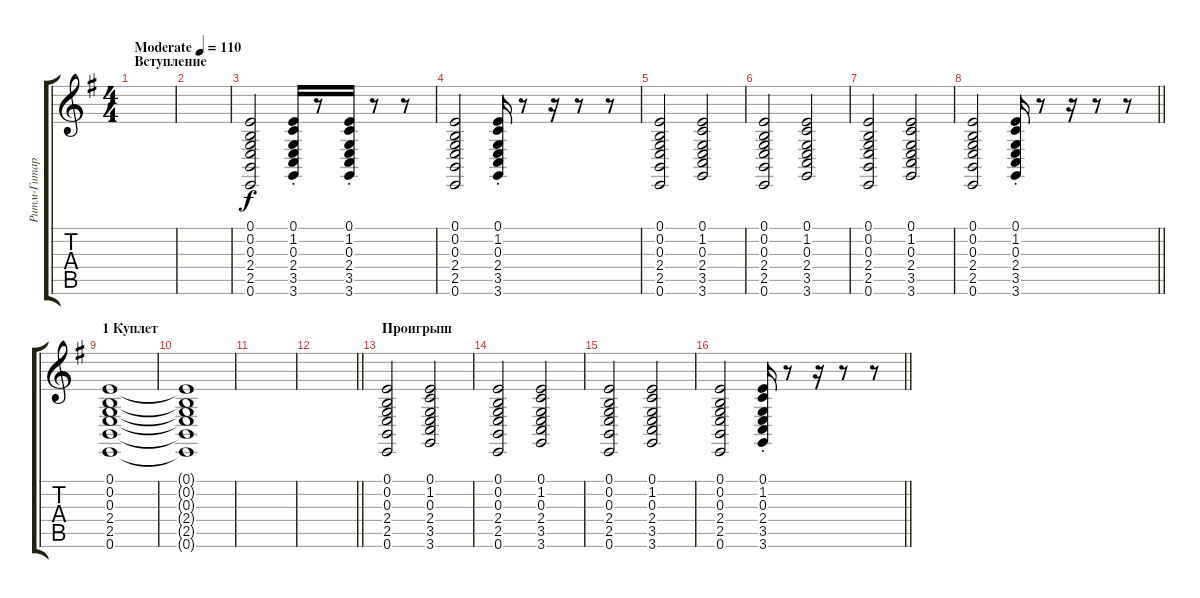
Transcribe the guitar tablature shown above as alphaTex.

\track ("Ритм-Гитара" "Ритм-Гитар") {instrument orchestralharp}
\staff {score tabs}
\tuning (E4 B3 G3 D3 A2 E2) {hide}
\ts (4 4)
\section ("" "Вступление")
\tempo (110 "Moderate")
\clef g2
\ks eminor
|
|
(0.1 0.2 0.3 2.4 2.5 0.6).2 (0.1{st} 1.2{st} 0.3{st} 2.4{st} 3.5{st} 3.6{st}).16 r.8 (0.1{st} 1.2{st} 0.3{st} 2.4{st} 3.5{st} 3.6{st}).16 r.8 r.8 |
(0.1 0.2 0.3 2.4 2.5 0.6).2 (0.1{st} 1.2{st} 0.3{st} 2.4{st} 3.5{st} 3.6{st}).16 r.8 r.16 r.8 r.8 |
(0.1 0.2 0.3 2.4 2.5 0.6).2 (0.1 1.2 0.3 2.4 3.5 3.6).2 |
(0.1 0.2 0.3 2.4 2.5 0.6).2 (0.1 1.2 0.3 2.4 3.5 3.6).2 |
(0.1 0.2 0.3 2.4 2.5 0.6).2 (0.1 1.2 0.3 2.4 3.5 3.6).2 |
\barLineRight lightlight
(0.1 0.2 0.3 2.4 2.5 0.6).2 (0.1{st} 1.2{st} 0.3{st} 2.4{st} 3.5{st} 3.6{st}).16 r.8 r.16 r.8 r.8 |
\section ("" "1 Куплет")
(0.1 0.2 0.3 2.4 2.5 0.6).1 |
(0.1{t} 0.2{t} 0.3{t} 2.4{t} 2.5{t} 0.6{t}).1 |
|
\barLineRight lightlight
|
\section ("" "Проигрыш")
(0.1 0.2 0.3 2.4 2.5 0.6).2 (0.1 1.2 0.3 2.4 3.5 3.6).2 |
(0.1 0.2 0.3 2.4 2.5 0.6).2 (0.1 1.2 0.3 2.4 3.5 3.6).2 |
(0.1 0.2 0.3 2.4 2.5 0.6).2 (0.1 1.2 0.3 2.4 3.5 3.6).2 |
\barLineRight lightlight
(0.1 0.2 0.3 2.4 2.5 0.6).2 (0.1{st} 1.2{st} 0.3{st} 2.4{st} 3.5{st} 3.6{st}).16 r.8 r.16 r.8 r.8
